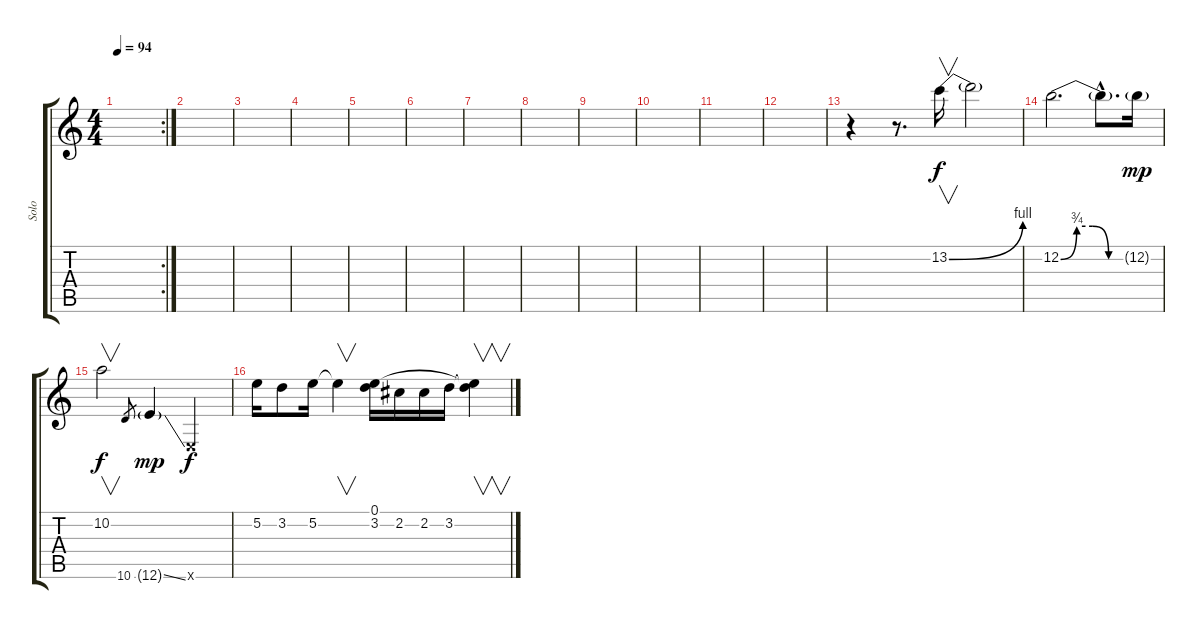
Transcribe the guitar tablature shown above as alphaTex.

\track ("Solo" "Solo") {instrument overdrivenguitar}
\staff {score tabs}
\tuning (E4 B3 G3 D3 A2 E2) {hide}
\rc 2
\ts (4 4)
\tempo 94
\clef g2
\ks c
|
|
|
|
|
|
|
|
|
|
|
|
r.4 r.8{d} 13.2{be (bend 0 0 60 4)}.16{v} 13.2{t}.2 |
12.2{be (custom 0 0 15 3 30 3 45 0 60 0)}.2{d} 12.2{hac t}.8{d} 12.2{g}.16{dy mp} |
10.2.2{v dy f} 10.6.8{gr} 12.6{ss g}.4{dy mp} 0.6{x}.4{dy f} |
5.2.16 3.2.8 5.2.16 5.2{t}.4{v} (0.1 3.2).16 2.2.16 2.2.16 3.2.16 (0.1{t} 3.2{t}).4{v}
